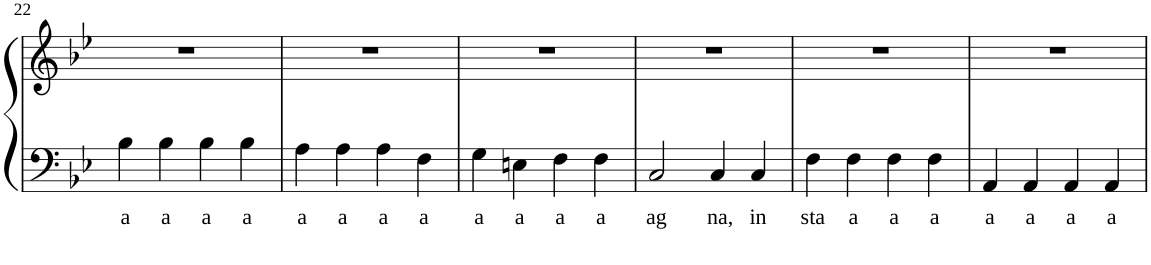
**kern	**text	**kern
*part1	*part1	*part1
*staff2	*staff2	*staff1
*I"Piano	*	*
*I'Pno	*	*
!!LO:PB:g=z
*clefF4	*	*clefG2
*k[b-e-]	*	*k[b-e-]
*B-:	*	*B-:
*M2/2	*	*M2/2
=22	=22	=22
!	!LO:LY:b	!
4B-\	a	1r
!	!LO:LY:b	!
4B-\	a	.
!	!LO:LY:b	!
4B-\	a	.
!	!LO:LY:b	!
4B-\	a	.
=23	=23	=23
!	!LO:LY:b	!
4A\	a	1r
!	!LO:LY:b	!
4A\	a	.
!	!LO:LY:b	!
4A\	a	.
!	!LO:LY:b	!
4F\	a	.
=24	=24	=24
!	!LO:LY:b	!
4G\	a	1r
!	!LO:LY:b	!
4En\	a	.
!	!LO:LY:b	!
4F\	a	.
!	!LO:LY:b	!
4F\	a	.
=25	=25	=25
!	!LO:LY:b	!
2C/	ag	1r
!	!LO:LY:b	!
4C/	na,	.
!	!LO:LY:b	!
4C/	in	.
=26	=26	=26
!	!LO:LY:b	!
4F\	sta	1r
!	!LO:LY:b	!
4F\	a	.
!	!LO:LY:b	!
4F\	a	.
!	!LO:LY:b	!
4F\	a	.
=27	=27	=27
!	!LO:LY:b	!
4AA/	a	1r
!	!LO:LY:b	!
4AA/	a	.
!	!LO:LY:b	!
4AA/	a	.
!	!LO:LY:b	!
4AA/	a	.
=	=	=
*-	*-	*-
